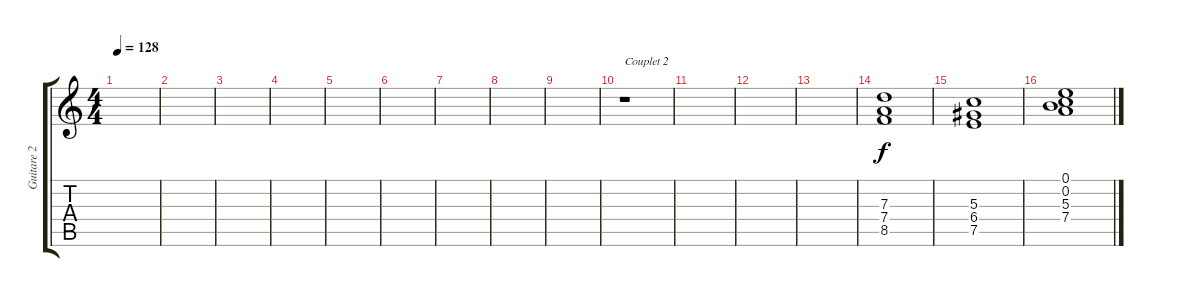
\track ("Guitare 2" "Guitare 2") {instrument electricguitarclean}
\staff {score tabs}
\tuning (E4 B3 G3 D3 A2 E2) {hide}
\ts (4 4)
\tempo 128
\clef g2
\ks c
|
|
|
|
|
|
|
|
|
r.1{txt "Couplet 2"} |
|
|
|
(7.3 7.4 8.5).1 |
(5.3 6.4 7.5).1 |
(0.1 0.2 5.3 7.4).1
